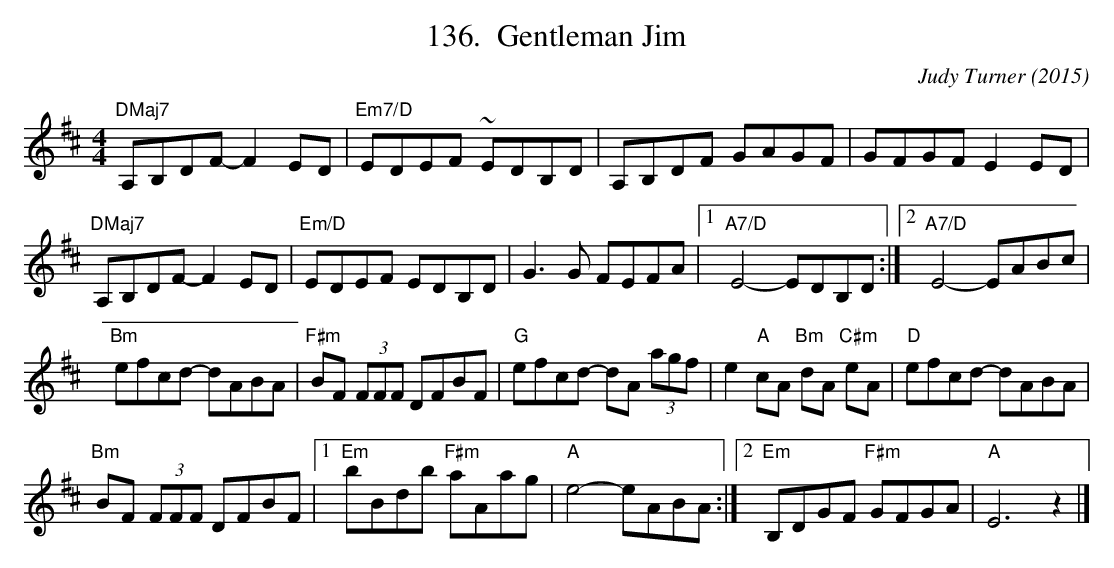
X:1
T:Gentleman Jim
C:Judy Turner (2015)
M:4/4
L:1/8
K:D
"DMaj7"A,B,DF-F2ED|"Em7/D"EDEF ~EDB,D|A,B,DF GAGF|GFGF E2ED|
"DMaj7"A,B,DF-F2ED|"Em/D"EDEF EDB,D|G3G FEFA|1"A7/D"E4-EDB,D:|2"A7/D"E4-EABc|
"Bm"efcd- dABA|"F#m"BF (3FFF DFBF|"G"efcd -dA (3agf|e2"A"cA "Bm"dA "C#m"eA|"D"efcd -dABA|
"Bm"BF (3FFF DFBF|1"Em"bBdb "F#m"aAag|"A"e4-eABA:|2"Em"B,DGF "F#m"GFGA|"A"E6z2|]
